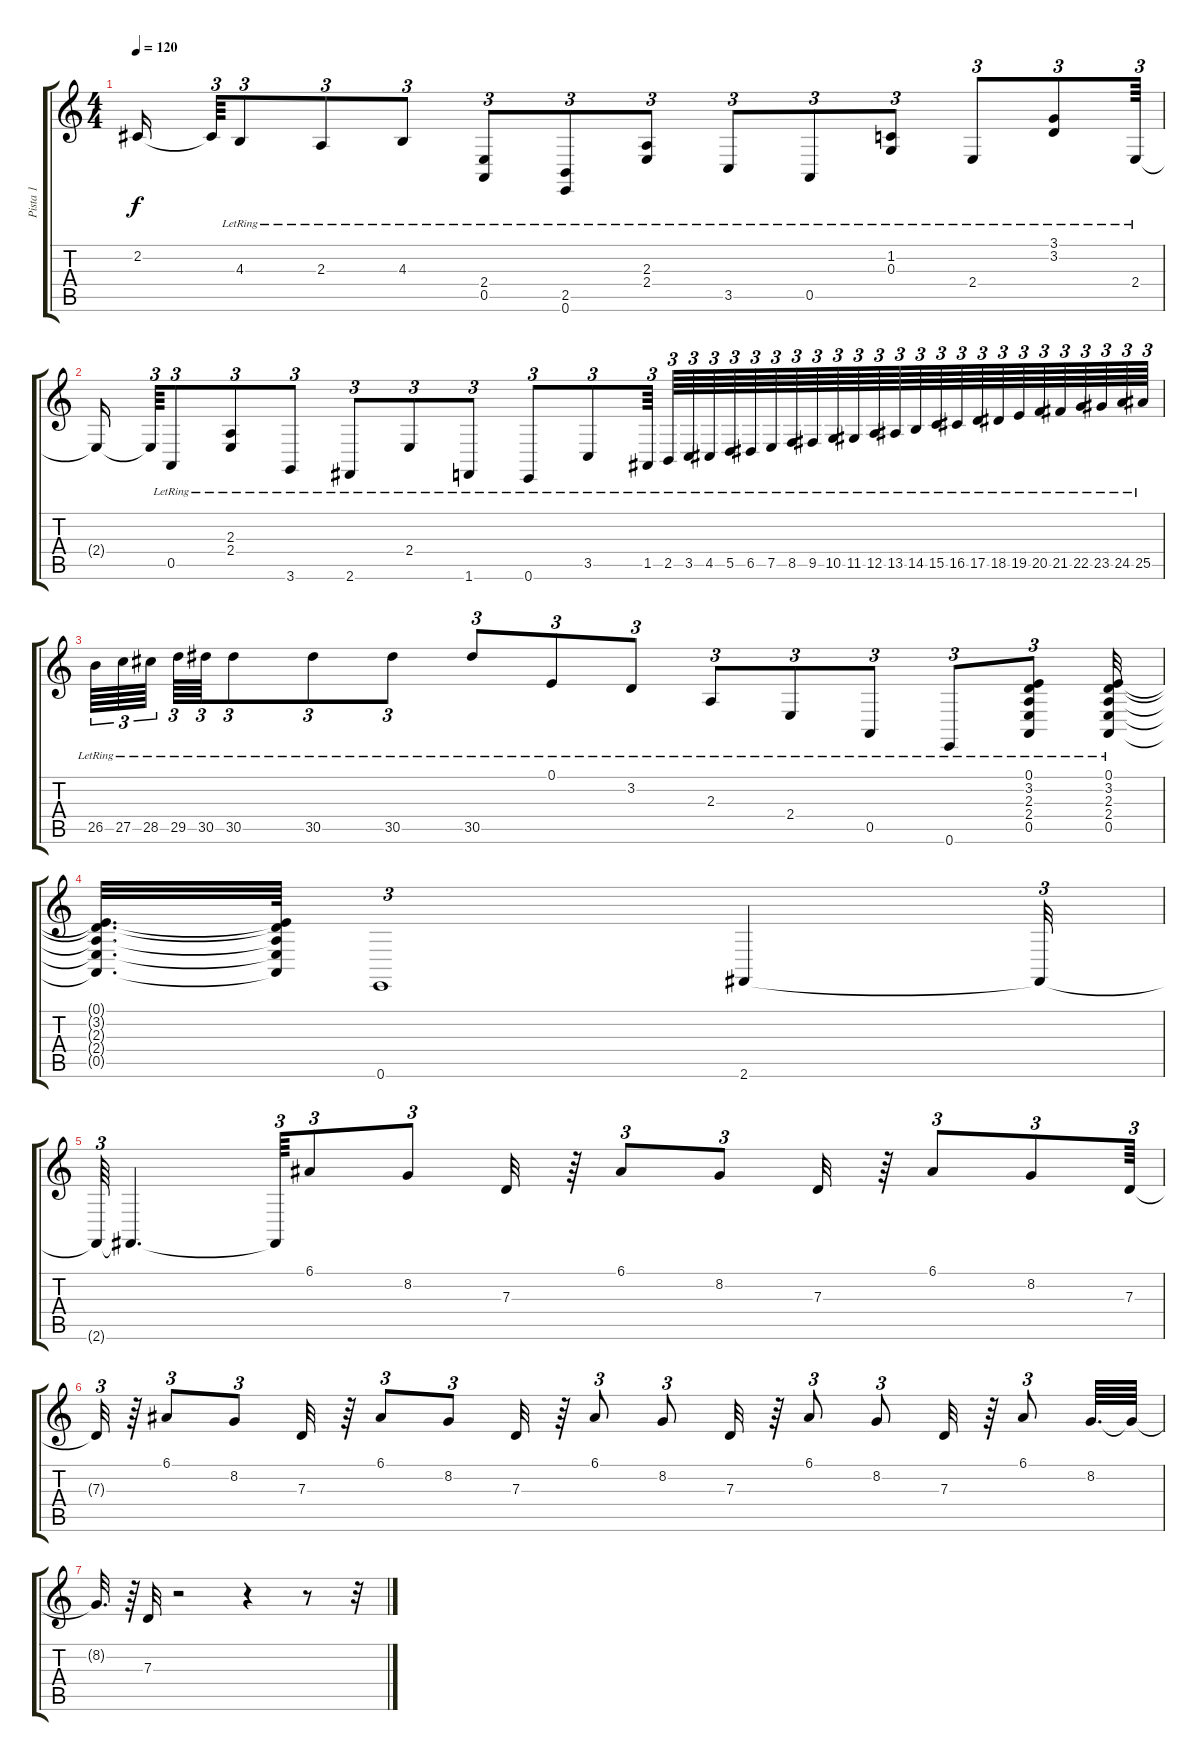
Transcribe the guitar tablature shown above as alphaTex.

\track ("Pista 1" "Pista 1") {instrument acousticgrandpiano}
\staff {score tabs}
\tuning (E4 B3 G3 D3 A2 E2) {hide}
\ts (4 4)
\tempo 120
\clef g2
\ks c
2.2{t}.16{dy f beam splitsecondary} 2.2{t}.64{tu (3 2)} 4.3{lr}.8{tu (3 2)} 2.3{lr}.8{tu (3 2)} 4.3{lr}.8{tu (3 2)} (2.4{lr} 0.5{lr}).8{tu (3 2)} (2.5{lr} 0.6{lr}).8{tu (3 2)} (2.3{lr} 2.4{lr}).8{tu (3 2)} 3.5{lr}.8{tu (3 2)} 0.5{lr}.8{tu (3 2)} (1.2{lr} 0.3{lr}).8{tu (3 2)} 2.4{lr}.8{tu (3 2)} (3.1{lr} 3.2{lr}).8{tu (3 2)} 2.4{lr}.64{tu (3 2)} |
2.4{t}.16{beam splitsecondary} 2.4{t}.64{tu (3 2)} 0.5{lr}.8{tu (3 2)} (2.3{lr} 2.4{lr}).8{tu (3 2)} 3.6{lr}.8{tu (3 2)} 2.6{lr}.8{tu (3 2)} 2.4{lr}.8{tu (3 2)} 1.6{lr}.8{tu (3 2)} 0.6{lr}.8{tu (3 2)} 3.5{lr}.8{tu (3 2)} 1.5{lr}.64{tu (3 2)} 2.5{lr}.64{tu (3 2)} 3.5{lr}.64{tu (3 2)} 4.5{lr}.64{tu (3 2)} 5.5{lr}.64{tu (3 2)} 6.5{lr}.64{tu (3 2)} 7.5{lr}.64{tu (3 2)} 8.5{lr}.64{tu (3 2)} 9.5{lr}.64{tu (3 2)} 10.5{lr}.64{tu (3 2)} 11.5{lr}.64{tu (3 2)} 12.5{lr}.64{tu (3 2)} 13.5{lr}.64{tu (3 2)} 14.5{lr}.64{tu (3 2)} 15.5{lr}.64{tu (3 2)} 16.5{lr}.64{tu (3 2)} 17.5{lr}.64{tu (3 2)} 18.5{lr}.64{tu (3 2)} 19.5{lr}.64{tu (3 2)} 20.5{lr}.64{tu (3 2)} 21.5{lr}.64{tu (3 2)} 22.5{lr}.64{tu (3 2)} 23.5{lr}.64{tu (3 2)} 24.5{lr}.64{tu (3 2)} 25.5{lr}.64{tu (3 2)} |
26.5{lr}.64{tu (3 2)} 27.5{lr}.64{tu (3 2)} 28.5{lr}.64{tu (3 2) beam splitsecondary} 29.5{lr}.64{tu (3 2)} 30.5{lr}.64{tu (3 2)} 30.5{lr}.8{tu (3 2)} 30.5{lr}.8{tu (3 2)} 30.5{lr}.8{tu (3 2)} 30.5{lr}.8{tu (3 2)} 0.1{lr}.8{tu (3 2)} 3.2{lr}.8{tu (3 2)} 2.3{lr}.8{tu (3 2)} 2.4{lr}.8{tu (3 2)} 0.5{lr}.8{tu (3 2)} 0.6{lr}.8{tu (3 2)} (0.1{lr} 3.2{lr} 2.3{lr} 2.4{lr} 0.5{lr}).8{tu (3 2)} (0.1{lr} 3.2 2.3{lr} 2.4{lr} 0.5{lr}).32 |
(0.1{t} 3.2{t} 2.3{t} 2.4{t} 0.5{t}).32{d} (0.1{t} 3.2{t} 2.3{t} 2.4{t} 0.5{t}).64 0.6.1{tu (3 2)} 2.6.4 2.6{t}.32{tu (3 2)} |
2.6{t}.64{tu (3 2)} 2.6{t}.4{d} 2.6{t}.64{tu (3 2)} 6.1.8{tu (3 2)} 8.2.8{tu (3 2)} 7.3.32 r.64 6.1.8{tu (3 2)} 8.2.8{tu (3 2)} 7.3.32 r.64 6.1.8{tu (3 2)} 8.2.8{tu (3 2)} 7.3.64{tu (3 2)} |
7.3{t}.32{tu (3 2)} r.64 6.1.8{tu (3 2)} 8.2.8{tu (3 2)} 7.3.32 r.64 6.1.8{tu (3 2)} 8.2.8{tu (3 2)} 7.3.32 r.64 6.1.8{tu (3 2)} 8.2.8{tu (3 2)} 7.3.32 r.64 6.1.8{tu (3 2)} 8.2.8{tu (3 2)} 7.3.32 r.64 6.1.8{tu (3 2)} 8.2.64{d} 8.2{t}.64 |
8.2{t}.32{d} r.64{tu (3 2)} 7.3.32 r.2 r.4 r.8 r.32
